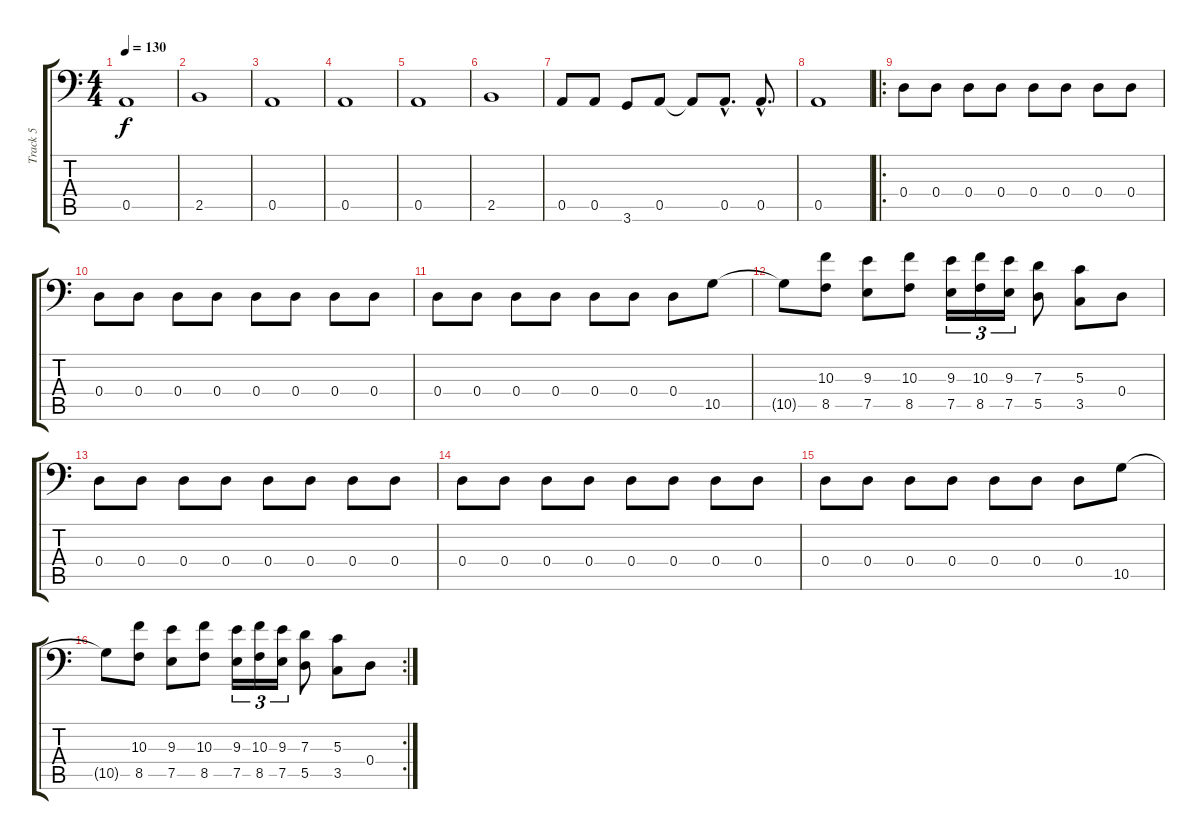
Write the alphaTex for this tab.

\track ("Track 5" "Track 5") {instrument electricbassfinger}
\staff {score tabs}
\tuning (E3 B2 G2 D2 A1 E1) {hide}
\ts (4 4)
\tempo 130
\clef f4
\ks c
0.5.1{dy f} |
2.5.1 |
0.5.1 |
0.5.1 |
0.5.1 |
2.5.1 |
0.5.8 0.5.8 3.6.8 0.5.8 0.5{t}.8 0.5{hac}.8{d} 0.5{hac}.8{d} |
0.5.1 |
\ro
0.4.8 0.4.8 0.4.8 0.4.8 0.4.8 0.4.8 0.4.8 0.4.8 |
0.4.8 0.4.8 0.4.8 0.4.8 0.4.8 0.4.8 0.4.8 0.4.8 |
0.4.8 0.4.8 0.4.8 0.4.8 0.4.8 0.4.8 0.4.8 10.5.8 |
10.5{t}.8 (10.3 8.5).8 (9.3 7.5).8 (10.3 8.5).8 (9.3 7.5).16{tu (3 2)} (10.3 8.5).16{tu (3 2)} (9.3 7.5).16{tu (3 2)} (7.3 5.5).8 (5.3 3.5).8 0.4.8 |
0.4.8 0.4.8 0.4.8 0.4.8 0.4.8 0.4.8 0.4.8 0.4.8 |
0.4.8 0.4.8 0.4.8 0.4.8 0.4.8 0.4.8 0.4.8 0.4.8 |
0.4.8 0.4.8 0.4.8 0.4.8 0.4.8 0.4.8 0.4.8 10.5.8 |
\rc 2
10.5{t}.8 (10.3 8.5).8 (9.3 7.5).8 (10.3 8.5).8 (9.3 7.5).16{tu (3 2)} (10.3 8.5).16{tu (3 2)} (9.3 7.5).16{tu (3 2)} (7.3 5.5).8 (5.3 3.5).8 0.4.8
